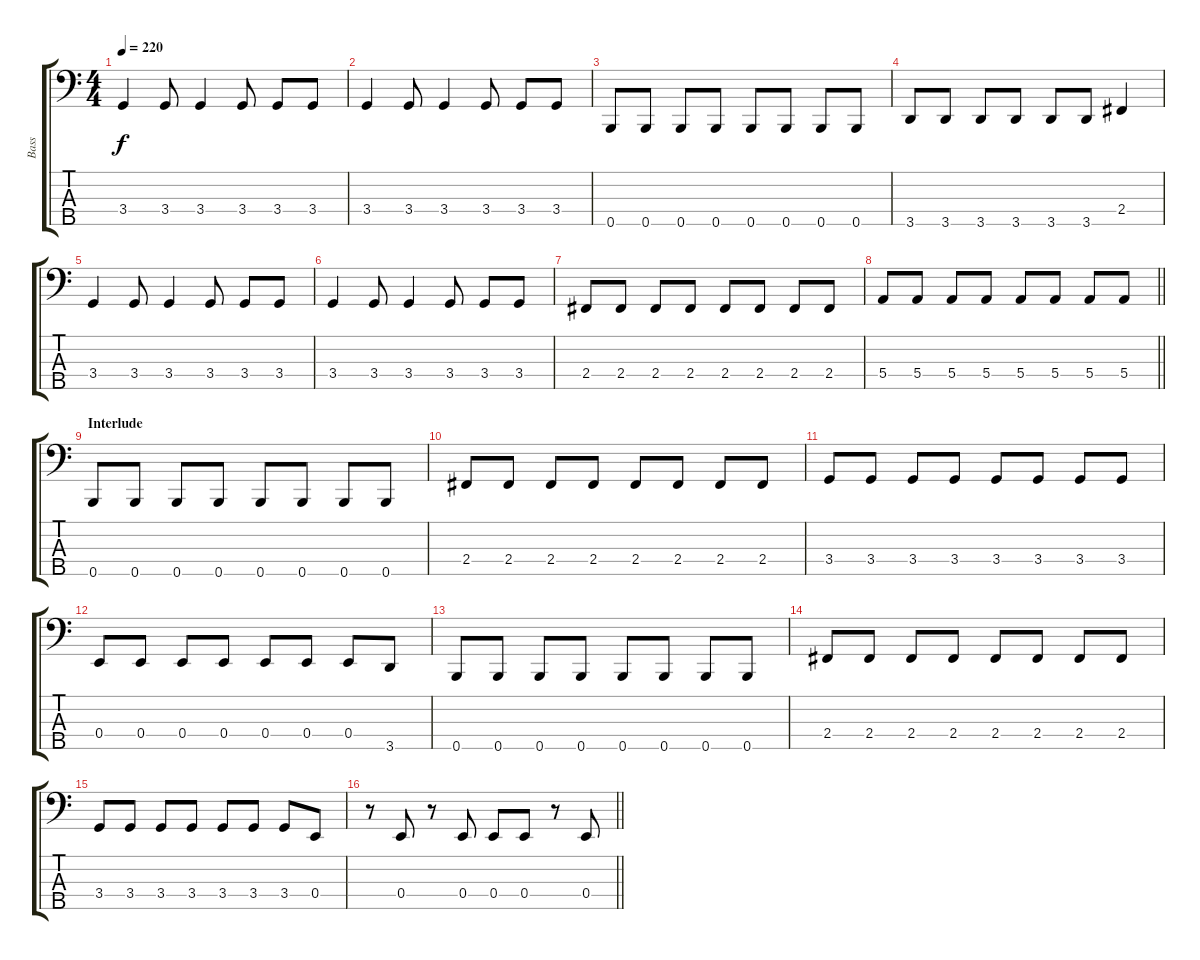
\track ("Bass" "Bass") {instrument electricbassfinger}
\staff {score tabs}
\tuning (G2 D2 A1 E1 B0) {hide}
\ts (4 4)
\tempo 220
\clef f4
\ks c
3.4.4{dy f} 3.4.8 3.4.4 3.4.8 3.4.8 3.4.8 |
3.4.4 3.4.8 3.4.4 3.4.8 3.4.8 3.4.8 |
0.5.8 0.5.8 0.5.8 0.5.8 0.5.8 0.5.8 0.5.8 0.5.8 |
3.5.8 3.5.8 3.5.8 3.5.8 3.5.8 3.5.8 2.4.4 |
3.4.4 3.4.8 3.4.4 3.4.8 3.4.8 3.4.8 |
3.4.4 3.4.8 3.4.4 3.4.8 3.4.8 3.4.8 |
2.4.8 2.4.8 2.4.8 2.4.8 2.4.8 2.4.8 2.4.8 2.4.8 |
\barLineRight lightlight
5.4.8 5.4.8 5.4.8 5.4.8 5.4.8 5.4.8 5.4.8 5.4.8 |
\section ("" "Interlude")
0.5.8 0.5.8 0.5.8 0.5.8 0.5.8 0.5.8 0.5.8 0.5.8 |
2.4.8 2.4.8 2.4.8 2.4.8 2.4.8 2.4.8 2.4.8 2.4.8 |
3.4.8 3.4.8 3.4.8 3.4.8 3.4.8 3.4.8 3.4.8 3.4.8 |
0.4.8 0.4.8 0.4.8 0.4.8 0.4.8 0.4.8 0.4.8 3.5.8 |
0.5.8 0.5.8 0.5.8 0.5.8 0.5.8 0.5.8 0.5.8 0.5.8 |
2.4.8 2.4.8 2.4.8 2.4.8 2.4.8 2.4.8 2.4.8 2.4.8 |
3.4.8 3.4.8 3.4.8 3.4.8 3.4.8 3.4.8 3.4.8 0.4.8 |
\barLineRight lightlight
r.8 0.4.8 r.8 0.4.8 0.4.8 0.4.8 r.8 0.4.8
